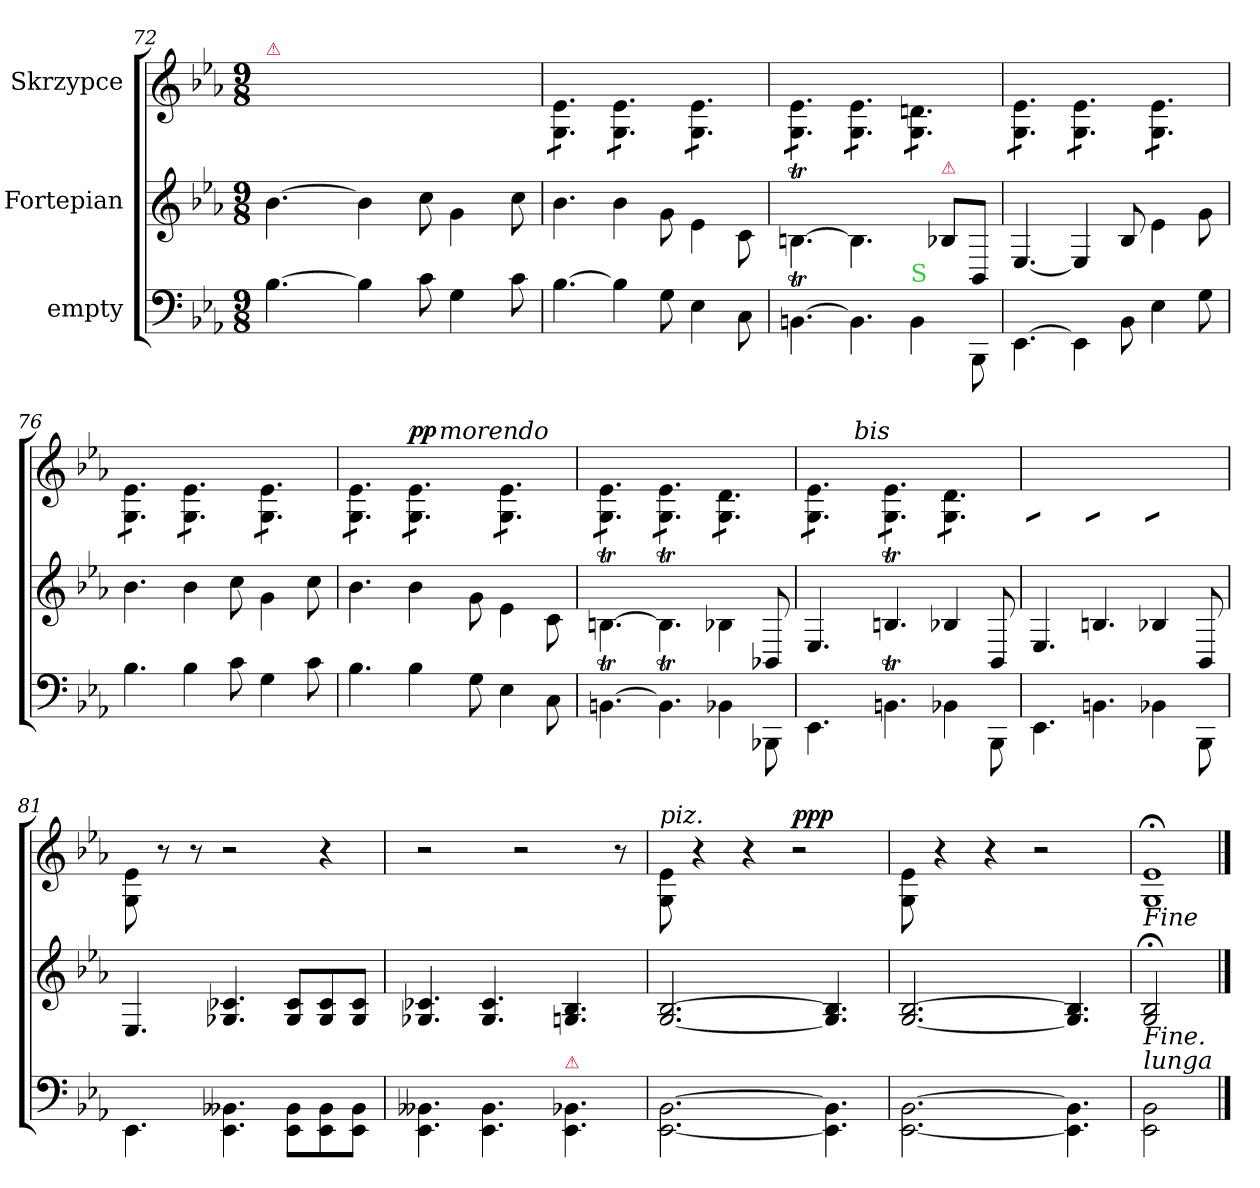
**kern	**kern	**kern	**dynam
*part3	*part2	*part1	*part1
*staff3	*staff2	*staff1	*staff1
*I"empty	*I"Fortepian	*I"Skrzypce	*
*clefF4	*clefG2	*clefG2	*
*k[b-e-a-]	*k[b-e-a-]	*k[b-e-a-]	*
*E-:	*E-:	*E-:	*
*M9/8	*M9/8	*M9/8	*
=72	=72	=72	=72
!	!	!LO:TX:a:color=crimson:t=⚠	!
[4.B-\	[4.b-\	8Gyy\ 8e-yy\L	.
.	.	8Gyy\ 8e-yy\	.
.	.	8Gyy\ 8e-yy\J	.
4B-\]	4b-\]	8Gyy\ 8e-yy\L	.
.	.	8Gyy\ 8e-yy\	.
8c\	8cc\	8Gyy\ 8e-yy\J	.
4G\	4g\	8Gyy\ 8e-yy\L	.
.	.	8Gyy\ 8e-yy\	.
8c\	8cc\	8Gyy\ 8e-yy\J	.
=73	=73	=73	=73
*	*	*tremolo	*
[4.B-\	4.b-\	8G\ 8e-\L	.
.	.	8G\ 8e-\	.
.	.	8G\ 8e-\J	.
4B-\]	4b-\	8G\ 8e-\L	.
.	.	8G\ 8e-\	.
8G\	8g\	8G\ 8e-\J	.
4E-\	4e-\	8G\ 8e-\L	.
.	.	8G\ 8e-\	.
8C\	8c\	8G\ 8e-\J	.
=74	=74	=74	=74
[4.BBnt\	[4.Bnt\	8G\ 8e-\L	.
.	.	8G\ 8e-\	.
.	.	8G\ 8e-\J	.
4.BBnTTT\]	4.BnTTT\]	8G\ 8e-\L	.
.	.	8G\ 8e-\	.
.	.	8G\ 8e-\J	.
!LO:TX:a:color=limegreen:t=S	!	!	!
4BB\	8ryy	8G\ 8dn\L	.
!	!LO:TX:a:color=crimson:t=⚠	!	!
.	8B-X\L	8G\ 8dn\	.
8BBB-\	8BB-/J	8G\ 8dn\J	.
=75	=75	=75	=75
[4.EE-\	[4.E-/	8G\ 8e-\L	.
.	.	8G\ 8e-\	.
.	.	8G\ 8e-\J	.
4EE-\]	4E-/]	8G\ 8e-\L	.
.	.	8G\ 8e-\	.
8BB-\	8B-/	8G\ 8e-\J	.
4E-\	4e-\	8G\ 8e-\L	.
.	.	8G\ 8e-\	.
8G\	8g\	8G\ 8e-\J	.
=76	=76	=76	=76
4.B-\	4.b-\	8G\ 8e-\L	.
.	.	8G\ 8e-\	.
.	.	8G\ 8e-\J	.
4B-\	4b-\	8G\ 8e-\L	.
.	.	8G\ 8e-\	.
8c\	8cc\	8G\ 8e-\J	.
4G\	4g\	8G\ 8e-\L	.
.	.	8G\ 8e-\	.
8c\	8cc\	8G\ 8e-\J	.
=77	=77	=77	=77
*	*	*^	*
4.B-\	4.b-\	8G\ 8e-\L	2ryy	.
.	.	8G\ 8e-\	.	.
.	.	8G\ 8e-\J	.	.
!	!	!	!	!LO:DY:a
4B-\	4b-\	8G\ 8e-\L	.	pp
!	!	!	!LO:TX:a:i:t=morendo	!
.	.	8G\ 8e-\	2ryy	.
8G\	8g\	8G\ 8e-\J	.	.
4E-\	4e-\	8G\ 8e-\L	.	.
.	.	8G\ 8e-\	.	.
8C\	8c\	8G\ 8e-\J	8ryy	.
*	*	*v	*v	*
=78	=78	=78	=78
[4.BBnt\	[4.Bnt\	8G\ 8e-\L	.
.	.	8G\ 8e-\	.
.	.	8G\ 8e-\J	.
4.BBnt\]	4.Bnt\]	8G\ 8e-\L	.
.	.	8G\ 8e-\	.
.	.	8G\ 8e-\J	.
4BB-X\	4B-X\	8G\ 8d\L	.
.	.	8G\ 8d\	.
8BBB-X\	8BB-X/	8G\ 8d\J	.
=79	=79	=79	=79
*	*	*^	*
4.EE-\	4.E-/	8G\ 8e-\L	4ryy	.
.	.	8G\ 8e-\	.	.
!	!	!	!LO:TX:a:i:t=bis	!
.	.	8G\ 8e-\J	2..ryy	.
4.BBnt\	4.Bnt/	8G\ 8e-\L	.	.
.	.	8G\ 8e-\	.	.
.	.	8G\ 8e-\J	.	.
4BB-X\	4B-X/	8G\ 8d\L	.	.
.	.	8G\ 8d\	.	.
8BBB-\	8BB-/	8G\ 8d\J	.	.
=80	=80	=80	=80	=80
!	!	!LO:TX:a:color=crimson:t=⚠	!	!
*	*	*v	*v	*
4.EE-\	4.E-/	8Gyy\ 8e-yy\L	.
.	.	8Gyy\ 8e-yy\	.
.	.	8Gyy\ 8e-yy\J	.
4.BBn\	4.Bn/	8Gyy\ 8e-yy\L	.
.	.	8Gyy\ 8e-yy\	.
.	.	8Gyy\ 8e-yy\J	.
4BB-X\	4B-X/	8Gyy\ 8dyy\L	.
.	.	8Gyy\ 8dyy\	.
8BBB-\	8BB-/	8Gyy\ 8dyy\J	.
*	*	*Xtremolo	*
=81	=81	=81	=81
4.EE-\	4.E-/	8G\ 8e-\	.
.	.	8r	.
.	.	8r	.
4.EE-\ 4.BB--X\	4.G-X/ 4.c-X/	2r	.
8EE-\ 8BB--\L	8G-/ 8c-/L	.	.
8EE-\ 8BB--\	8G-/ 8c-/	4r	.
8EE-\ 8BB--\J	8G-/ 8c-/J	.	.
=82	=82	=82	=82
4.EE-\ 4.BB--X\	4.G-X/ 4.c-X/	2r	.
4.EE-\ 4.BB--\	4.G-/ 4.c-/	.	.
.	.	2r	.
!LO:TX:a:color=crimson:t=⚠	!	!	!
4.EE-\ 4.BB-X\	4.Gn/ 4.B-/	.	.
.	.	8r	.
=83	=83	=83	=83
!	!	!LO:TX:a:i:t=piz.	!
[2.EE-\ [2.BB-\	[2.G/ [2.B-/	8G\ 8e-\	.
.	.	4r	.
.	.	4r	.
!	!	!	!LO:DY:a
.	.	2r	ppp
4.EE-]\ 4.BB-]\	4.G]/ 4.B-]/	.	.
=84	=84	=84	=84
[2.EE-\ [2.BB-\	[2.G/ [2.B-/	8G\ 8e-\	.
.	.	4r	.
.	.	4r	.
.	.	2r	.
4.EE-]\ 4.BB-]\	4.G]/ 4.B-]/	.	.
=85	=85	=85	=85
!	!	!LO:TX:b:i:t=Fine	!
!LO:TX:a:i:t=lunga	!	!	!
!LO:TX:a:i:t=Fine.	!	!	!
!	!	!LO:N:vis=1	!
2EE-\ 2BB-\	2G;</ 2B-;</	2G;</ 2e-;</	.
==	==	==	==
*-	*-	*-	*-
